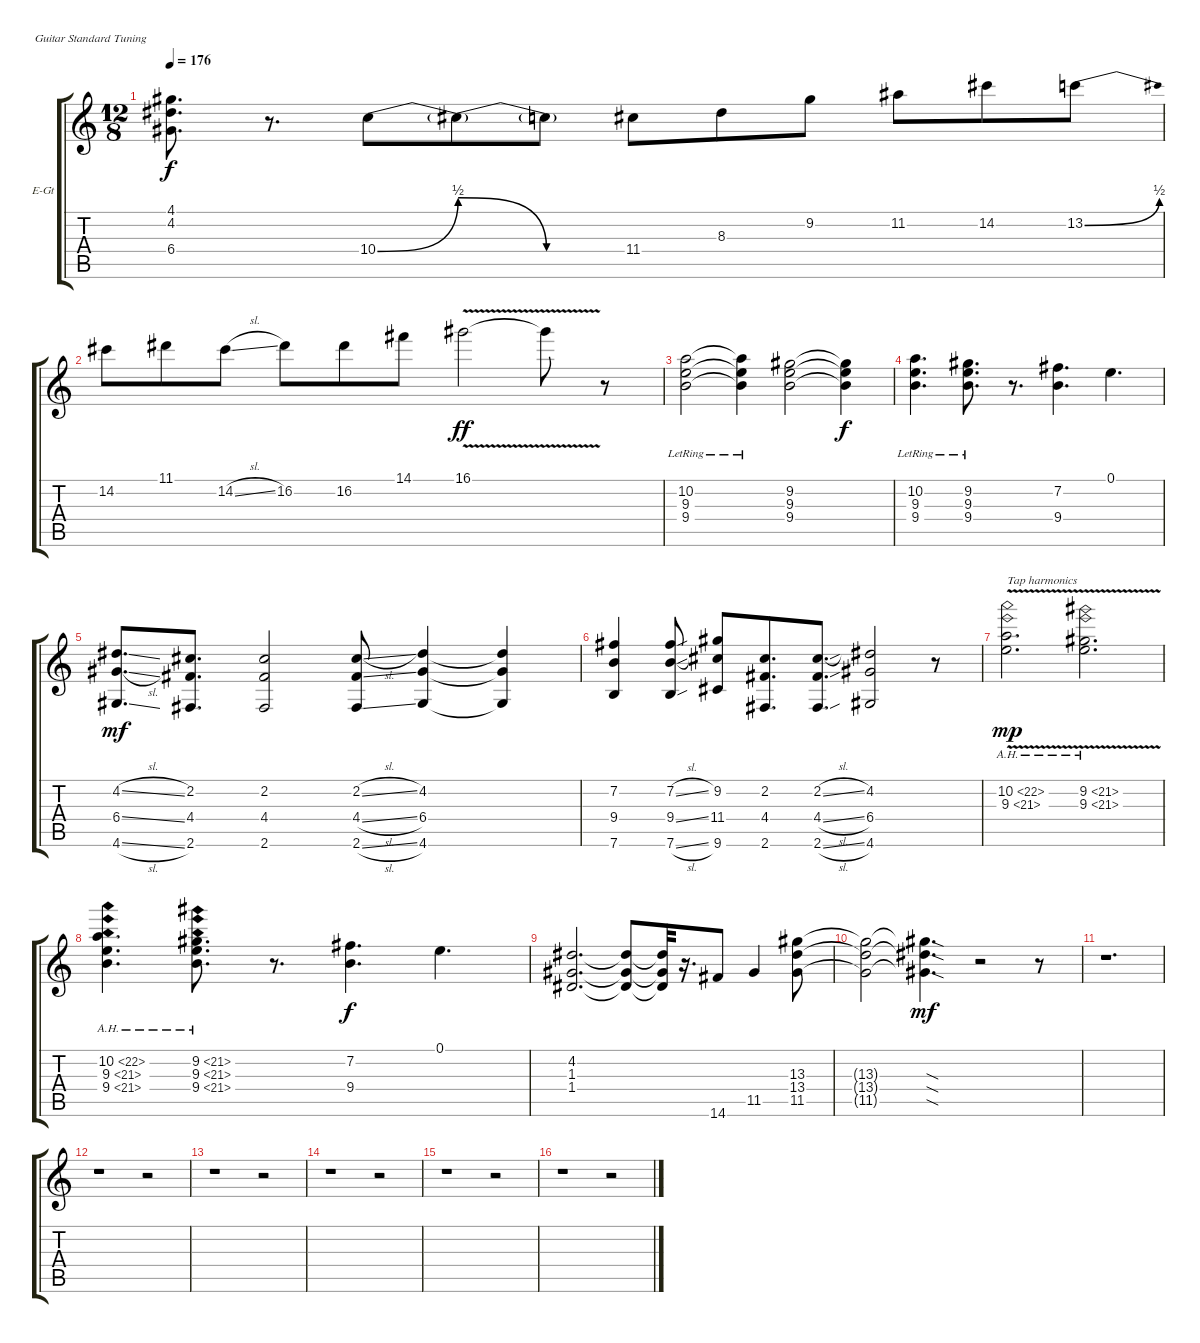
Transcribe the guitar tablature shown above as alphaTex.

\defaultSystemsLayout 4
\bracketExtendMode groupsimilarinstruments
\firstSystemTrackNameOrientation horizontal
\otherSystemsTrackNameOrientation horizontal
\track ("Lead" "E-Gt") {instrument distortionguitar}
\staff {score tabs}
\tuning (E4 B3 G3 D3 A2 E2)
\ts (12 8)
\tempo 176
\clef g2
\scale
0.333333
\ks c
(4.2 6.4 4.1).8{d dy f} r.8{d} 10.4{be (bend 0 0 60 2)}.8 10.4{be (release 0 2 60 0) t}.8 10.4{be (hold 0 0 60 0) t}.8 11.4.8 8.3.8 9.2.8 11.2.8 14.2.8 13.2{be (bend 0 0 4.2 2)}.8 |
\scale
0.333333 14.2.8 11.1.8 14.2{sl}.8 16.2.8 16.2.8 14.1.8 16.1{v}.2{dy ff} 16.1{v t}.8 r.8 |
\scale
0.333333 (10.2{lr} 9.3 9.4).2 (10.2{lr t} 9.3{t} 9.4{t}).4 (9.2 9.3 9.4).2 (9.2{t} 9.3{t} 9.4{t}).4{dy f} |
\scale
0.333333 (10.2{lr} 9.3 9.4).4{d} (9.2{lr} 9.3 9.4).8{d} r.8{d} (9.4 7.2).4{d} 0.1.4{d} |
\scale
0.333333 (4.6{sl} 4.2{sl} 6.4{sl}).8{d dy mf} (2.6 4.4 2.2).8{d} (2.6 4.4 2.2).2 (2.6{sl} 4.4{sl} 2.2{sl}).8 (4.6 6.4 4.2).4 (4.2{t} 6.4{t} 4.6{t}).4 |
\scale
0.333333 (7.6 9.4 7.2).4 (7.6{sl} 7.2{sl} 9.4{sl}).8 (9.6 11.4 9.2).8 (2.2 4.4 2.6).8{d} (2.6{sl} 4.4{sl} 2.2{sl}).8{d} (4.6 6.4 4.2).2 r.8 |
\scale
0.333333 (10.2{ah 12 v} 9.3{ah 12 v}).2{d txt "Tap harmonics" dy mp} (9.2{ah 12 v} 9.3{ah 12 v}).2{d} |
\scale
0.333333 (10.2{ah 12} 9.3{ah 12} 9.4{ah 12}).4{d} (9.2{ah 12} 9.3{ah 12} 9.4{ah 12}).8{d} r.8{d} (9.4 7.2).4{d dy f} 0.1.4{d} |
\scale
0.333333 (1.3 1.4 4.2).2{d} (1.3{t} 1.4{t} 4.2{t}).8 (4.2{t} 1.3{t} 1.4{t}).32 r.16{d} 14.6.8 11.5.4 (13.3 13.4 11.5).8 |
\scale
0.333333 (11.5{t} 13.4{t} 13.3{t}).2 (11.5{sod t} 13.4{sod t} 13.3{sod t}).4{d dy mf} r.2 r.8 |
\scale
0.333333 r.1{d} |
\scale
0.333333 r.1 r.2 |
\scale
0.333333 r.1 r.2 |
\scale
0.333333 r.1 r.2 |
\scale
0.333333 r.1 r.2 |
\scale
0.333333 r.1 r.2
